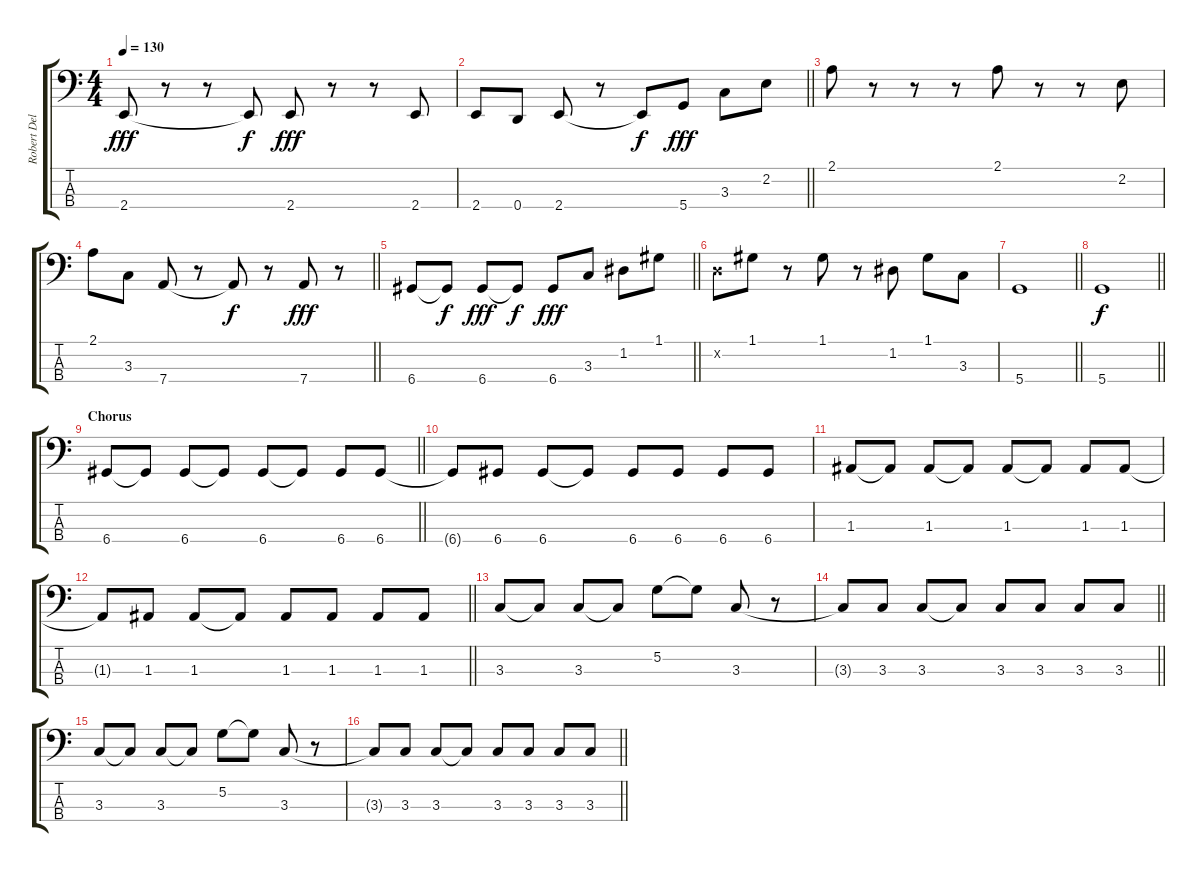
\track ("Robert Deleo (Bass)" "Robert Del") {instrument electricbassfinger}
\staff {score tabs}
\tuning (G2 D2 A1 D1) {hide}
\ts (4 4)
\tempo 130
\clef f4
\ks c
2.4.8{dy fff} r.8 r.8 2.4{t}.8{dy f} 2.4.8{dy fff} r.8 r.8 2.4.8 |
\barLineRight lightlight
2.4.8 0.4.8 2.4.8 r.8 2.4{t}.8{dy f} 5.4.8{dy fff} 3.3.8 2.2.8 |
2.1.8 r.8 r.8 r.8 2.1.8 r.8 r.8 2.2.8 |
\barLineRight lightlight
2.1.8 3.3.8 7.4.8 r.8 7.4{t}.8{dy f} r.8 7.4.8{dy fff} r.8 |
\section ("" "")
\barLineRight lightlight
6.4.8 6.4{t}.8{dy f} 6.4.8{dy fff} 6.4{t}.8{dy f} 6.4.8{dy fff} 3.3.8 1.2.8 1.1.8 |
0.2{x}.8 1.1.8 r.8 1.1.8 r.8 1.2.8 1.1.8 3.3.8 |
\barLineRight lightlight
5.4.1 |
\barLineRight lightlight
5.4.1{dy f} |
\section ("" "Chorus")
\barLineRight lightlight
6.4.8 6.4{t}.8 6.4.8 6.4{t}.8 6.4.8 6.4{t}.8 6.4.8 6.4.8 |
6.4{t}.8 6.4.8 6.4.8 6.4{t}.8 6.4.8 6.4.8 6.4.8 6.4.8 |
1.3.8 1.3{t}.8 1.3.8 1.3{t}.8 1.3.8 1.3{t}.8 1.3.8 1.3.8 |
\barLineRight lightlight
1.3{t}.8 1.3.8 1.3.8 1.3{t}.8 1.3.8 1.3.8 1.3.8 1.3.8 |
3.3.8 3.3{t}.8 3.3.8 3.3{t}.8 5.2.8 5.2{t}.8 3.3.8 r.8 |
\barLineRight lightlight
3.3{t}.8 3.3.8 3.3.8 3.3{t}.8 3.3.8 3.3.8 3.3.8 3.3.8 |
3.3.8 3.3{t}.8 3.3.8 3.3{t}.8 5.2.8 5.2{t}.8 3.3.8 r.8 |
\barLineRight lightlight
3.3{t}.8 3.3.8 3.3.8 3.3{t}.8 3.3.8 3.3.8 3.3.8 3.3.8
